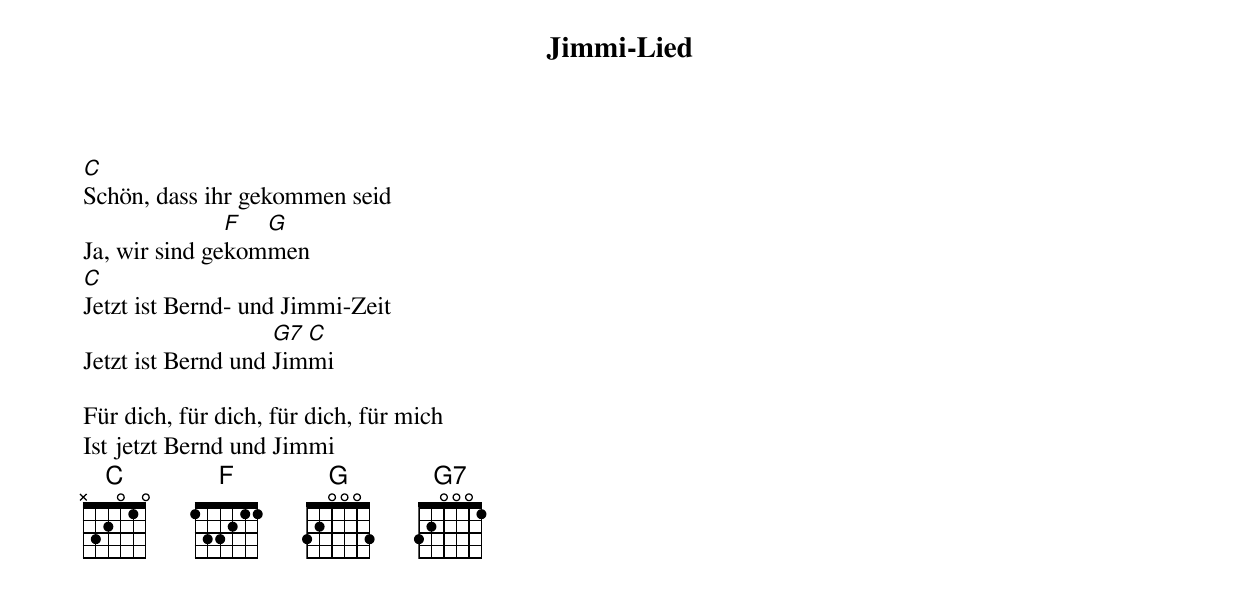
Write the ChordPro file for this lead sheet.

{title:Jimmi-Lied}
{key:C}

[C]Schön, dass ihr gekommen seid
Ja, wir sind ge[F]kom[G]men
[C]Jetzt ist Bernd- und Jimmi-Zeit
Jetzt ist Bernd und [G7]Jim[C]mi

Für dich, für dich, für dich, für mich
Ist jetzt Bernd und Jimmi
